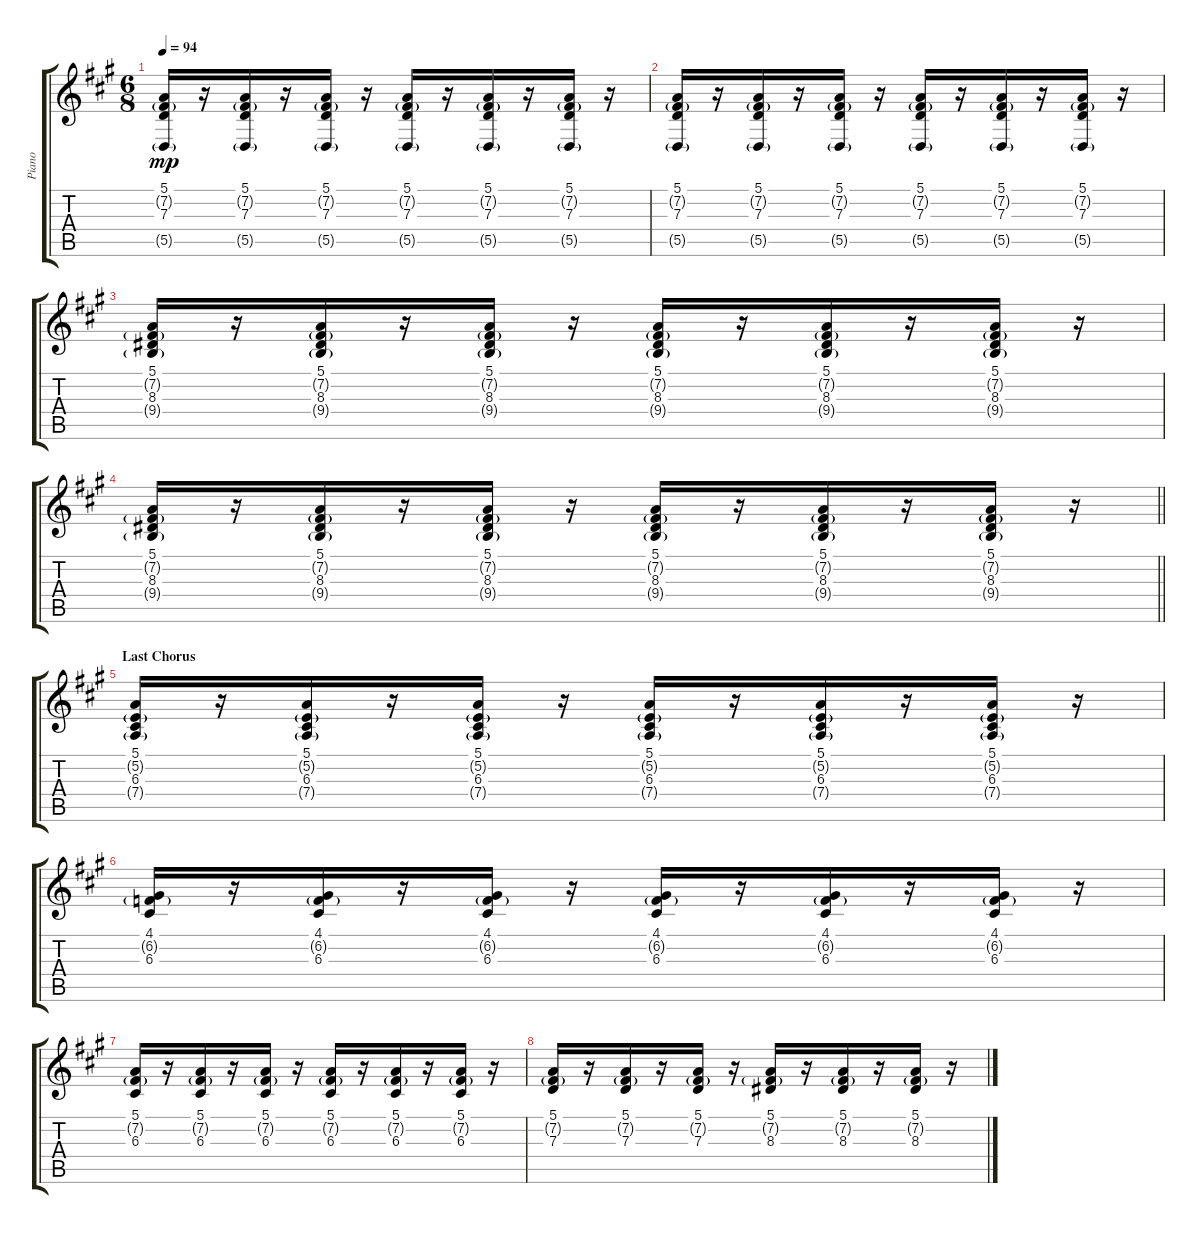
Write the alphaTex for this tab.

\track ("Piano" "Piano") {instrument brightacousticpiano}
\staff {score tabs}
\tuning (E4 B3 G3 D3 A2 E2) {hide}
\ts (6 8)
\tempo 94
\clef g2
\ks a
(5.1 7.2{g} 7.3 5.5{g}).16{dy mp} r.16 (5.1 7.2{g} 7.3 5.5{g}).16 r.16 (5.1 7.2{g} 7.3 5.5{g}).16 r.16 (5.1 7.2{g} 7.3 5.5{g}).16 r.16 (5.1 7.2{g} 7.3 5.5{g}).16 r.16 (5.1 7.2{g} 7.3 5.5{g}).16 r.16 |
(5.1 7.2{g} 7.3 5.5{g}).16 r.16 (5.1 7.2{g} 7.3 5.5{g}).16 r.16 (5.1 7.2{g} 7.3 5.5{g}).16 r.16 (5.1 7.2{g} 7.3 5.5{g}).16 r.16 (5.1 7.2{g} 7.3 5.5{g}).16 r.16 (5.1 7.2{g} 7.3 5.5{g}).16 r.16 |
(5.1 7.2{g} 8.3 9.4{g}).16 r.16 (5.1 7.2{g} 8.3 9.4{g}).16 r.16 (5.1 7.2{g} 8.3 9.4{g}).16 r.16 (5.1 7.2{g} 8.3 9.4{g}).16 r.16 (5.1 7.2{g} 8.3 9.4{g}).16 r.16 (5.1 7.2{g} 8.3 9.4{g}).16 r.16 |
\barLineRight lightlight
(5.1 7.2{g} 8.3 9.4{g}).16 r.16 (5.1 7.2{g} 8.3 9.4{g}).16 r.16 (5.1 7.2{g} 8.3 9.4{g}).16 r.16 (5.1 7.2{g} 8.3 9.4{g}).16 r.16 (5.1 7.2{g} 8.3 9.4{g}).16 r.16 (5.1 7.2{g} 8.3 9.4{g}).16 r.16 |
\section ("" "Last Chorus")
(5.1 5.2{g} 6.3 7.4{g}).16 r.16 (5.1 5.2{g} 6.3 7.4{g}).16 r.16 (5.1 5.2{g} 6.3 7.4{g}).16 r.16 (5.1 5.2{g} 6.3 7.4{g}).16 r.16 (5.1 5.2{g} 6.3 7.4{g}).16 r.16 (5.1 5.2{g} 6.3 7.4{g}).16 r.16 |
(4.1 6.2{g} 6.3).16 r.16 (4.1 6.2{g} 6.3).16 r.16 (4.1 6.2{g} 6.3).16 r.16 (4.1 6.2{g} 6.3).16 r.16 (4.1 6.2{g} 6.3).16 r.16 (4.1 6.2{g} 6.3).16 r.16 |
(5.1 7.2{g} 6.3).16 r.16 (5.1 7.2{g} 6.3).16 r.16 (5.1 7.2{g} 6.3).16 r.16 (5.1 7.2{g} 6.3).16 r.16 (5.1 7.2{g} 6.3).16 r.16 (5.1 7.2{g} 6.3).16 r.16 |
(5.1 7.2{g} 7.3).16 r.16 (5.1 7.2{g} 7.3).16 r.16 (5.1 7.2{g} 7.3).16 r.16 (5.1 7.2{g} 8.3).16 r.16 (5.1 7.2{g} 8.3).16 r.16 (5.1 7.2{g} 8.3).16 r.16
